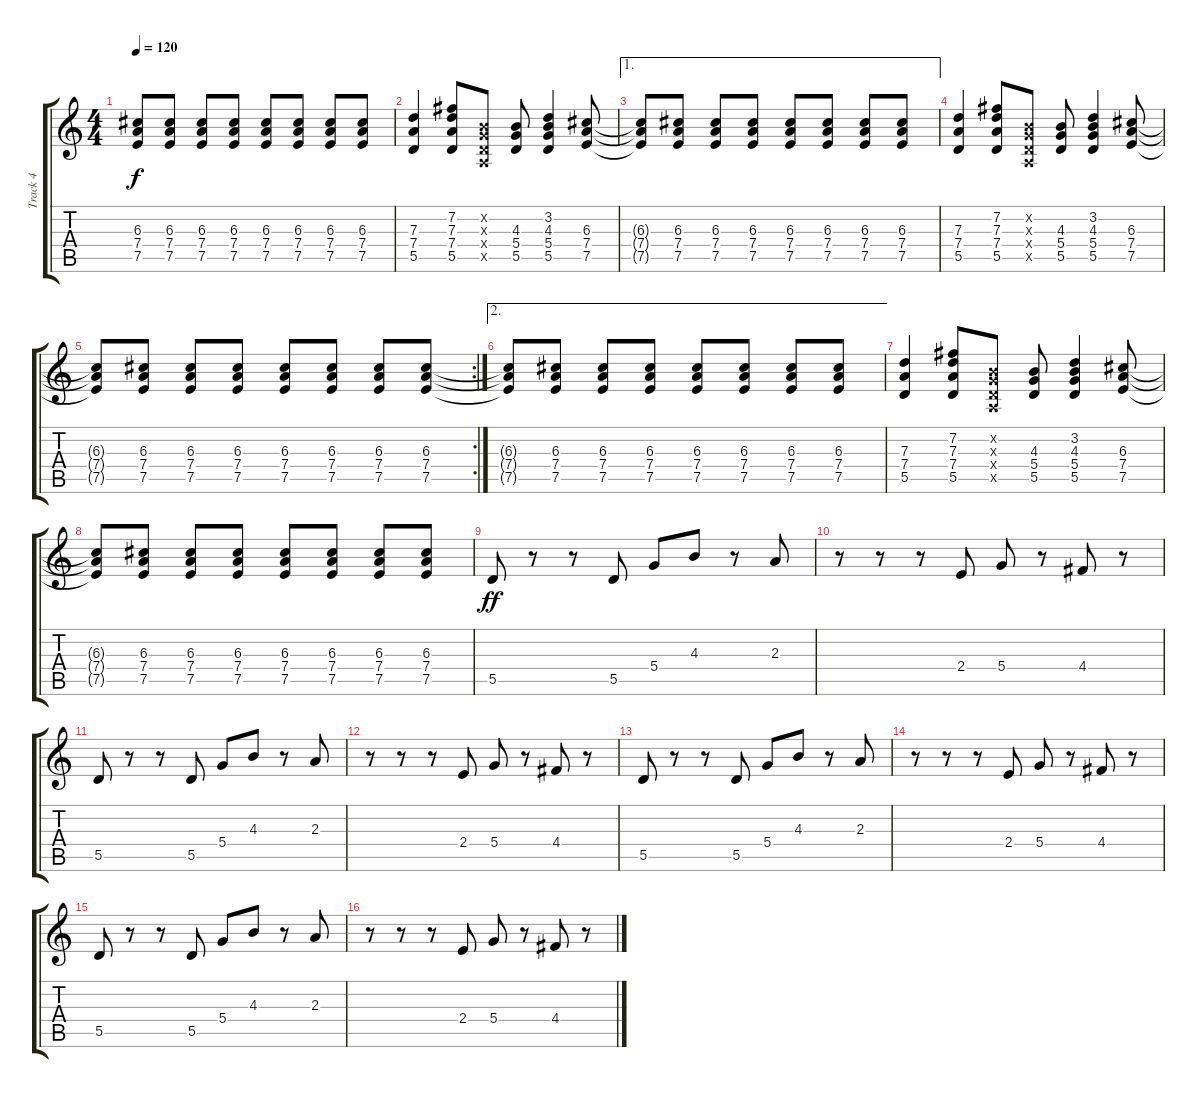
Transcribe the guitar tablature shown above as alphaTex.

\track ("Track 4" "Track 4") {instrument electricguitarclean}
\staff {score tabs}
\tuning (E4 B3 G3 D3 A2 E2) {hide}
\ts (4 4)
\tempo 120
\clef g2
\ks c
(6.3{t} 7.4{t} 7.5{t}).8{dy f} (6.3 7.4 7.5).8 (6.3 7.4 7.5).8 (6.3 7.4 7.5).8 (6.3 7.4 7.5).8 (6.3 7.4 7.5).8 (6.3 7.4 7.5).8 (6.3 7.4 7.5).8 |
(7.3 7.4 5.5).4 (7.2 7.3 7.4 5.5).8 (0.2{x} 0.3{x} 0.4{x} 0.5{x}).8 (4.3 5.4 5.5).8 (3.2 4.3 5.4 5.5).4 (6.3 7.4 7.5).8 |
\ae 1
(6.3{t} 7.4{t} 7.5{t}).8 (6.3 7.4 7.5).8 (6.3 7.4 7.5).8 (6.3 7.4 7.5).8 (6.3 7.4 7.5).8 (6.3 7.4 7.5).8 (6.3 7.4 7.5).8 (6.3 7.4 7.5).8 |
(7.3 7.4 5.5).4 (7.2 7.3 7.4 5.5).8 (0.2{x} 0.3{x} 0.4{x} 0.5{x}).8 (4.3 5.4 5.5).8 (3.2 4.3 5.4 5.5).4 (6.3 7.4 7.5).8 |
\rc 2
(6.3{t} 7.4{t} 7.5{t}).8 (6.3 7.4 7.5).8 (6.3 7.4 7.5).8 (6.3 7.4 7.5).8 (6.3 7.4 7.5).8 (6.3 7.4 7.5).8 (6.3 7.4 7.5).8 (6.3 7.4 7.5).8 |
\ae 2
(6.3{t} 7.4{t} 7.5{t}).8 (6.3 7.4 7.5).8 (6.3 7.4 7.5).8 (6.3 7.4 7.5).8 (6.3 7.4 7.5).8 (6.3 7.4 7.5).8 (6.3 7.4 7.5).8 (6.3 7.4 7.5).8 |
(7.3 7.4 5.5).4 (7.2 7.3 7.4 5.5).8 (0.2{x} 0.3{x} 0.4{x} 0.5{x}).8 (4.3 5.4 5.5).8 (3.2 4.3 5.4 5.5).4 (6.3 7.4 7.5).8 |
(6.3{t} 7.4{t} 7.5{t}).8 (6.3 7.4 7.5).8 (6.3 7.4 7.5).8 (6.3 7.4 7.5).8 (6.3 7.4 7.5).8 (6.3 7.4 7.5).8 (6.3 7.4 7.5).8 (6.3 7.4 7.5).8 |
5.5.8{dy ff} r.8 r.8 5.5.8 5.4.8 4.3.8 r.8 2.3.8 |
r.8 r.8 r.8 2.4.8 5.4.8 r.8 4.4.8 r.8 |
5.5.8 r.8 r.8 5.5.8 5.4.8 4.3.8 r.8 2.3.8 |
r.8 r.8 r.8 2.4.8 5.4.8 r.8 4.4.8 r.8 |
5.5.8 r.8 r.8 5.5.8 5.4.8 4.3.8 r.8 2.3.8 |
r.8 r.8 r.8 2.4.8 5.4.8 r.8 4.4.8 r.8 |
5.5.8 r.8 r.8 5.5.8 5.4.8 4.3.8 r.8 2.3.8 |
r.8 r.8 r.8 2.4.8 5.4.8 r.8 4.4.8 r.8
